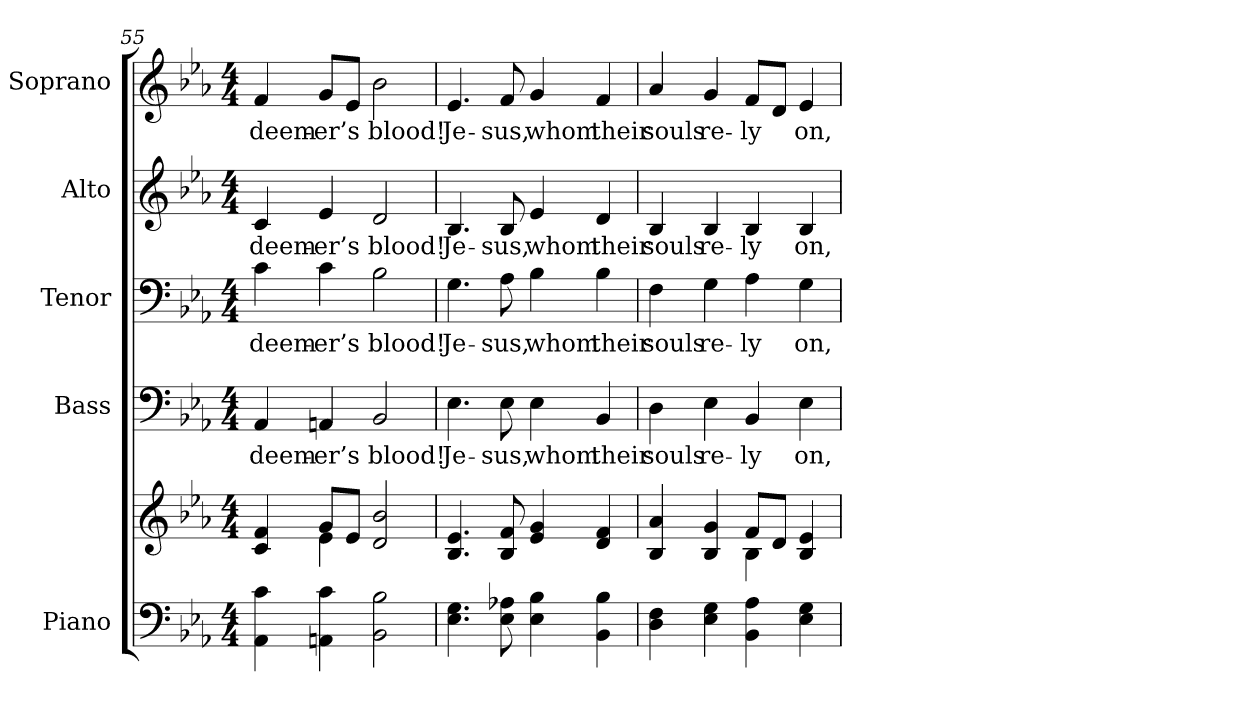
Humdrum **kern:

**kern	**kern	**kern	**text	**kern	**text	**kern	**text	**kern	**text
*part5	*part5	*part4	*part4	*part3	*part3	*part2	*part2	*part1	*part1
*staff6	*staff5	*staff4	*staff4	*staff3	*staff3	*staff2	*staff2	*staff1	*staff1
*I"Piano	*	*I"Bass	*	*I"Tenor	*	*I"Alto	*	*I"Soprano	*
*I'Pno.	*	*I'B.	*	*I'T.	*	*I'A.	*	*I'S.	*
!!LO:PB:g=z
*clefF4	*clefG2	*clefF4	*	*clefF4	*	*clefG2	*	*clefG2	*
*k[b-e-a-]	*k[b-e-a-]	*k[b-e-a-]	*	*k[b-e-a-]	*	*k[b-e-a-]	*	*k[b-e-a-]	*
*E-:	*E-:	*E-:	*	*E-:	*	*E-:	*	*E-:	*
*M4/4	*M4/4	*M4/4	*	*M4/4	*	*M4/4	*	*M4/4	*
=55	=55	=55	=55	=55	=55	=55	=55	=55	=55
*	*^	*	*	*	*	*	*	*	*
!	!	!	!	!LO:LY:b:color=#000000	!	!	!	!	!	!
!	!	!	!	!	!	!LO:LY:b:color=#000000	!	!	!	!
!	!	!	!	!	!	!	!	!LO:LY:b:color=#000000	!	!
!	!	!	!	!	!	!	!	!	!	!LO:LY:b:color=#000000
4AA-i\ 4ci	4ci/ 4fi	4ryy	4AA-i/	-deem-	4ci\	-deem-	4ci/	-deem-	4fi/	-deem-
!	!	!	!	!LO:LY:b:color=#000000	!	!	!	!	!	!
!	!	!	!	!	!	!LO:LY:b:color=#000000	!	!	!	!
!	!	!	!	!	!	!	!	!LO:LY:b:color=#000000	!	!
!	!	!	!	!	!	!	!	!	!	!LO:LY:b:color=#000000
4AAni\ 4ci	8gi/L	4e-i\	4AAni/	-er’s	4ci\	-er’s	4e-i/	-er’s	8gi/L	-er’s
.	8e-i/J	.	.	.	.	.	.	.	8e-i/J	.
!	!	!	!	!LO:LY:b:color=#000000	!	!	!	!	!	!
!	!	!	!	!	!	!LO:LY:b:color=#000000	!	!	!	!
!	!	!	!	!	!	!	!	!LO:LY:b:color=#000000	!	!
!	!	!	!	!	!	!	!	!	!	!LO:LY:b:color=#000000
2BB-i\ 2B-i	2di/ 2b-i	2ryy	2BB-i/	blood!	2B-i\	blood!	2di/	blood!	2b-i\	blood!
*	*v	*v	*	*	*	*	*	*	*	*
=56	=56	=56	=56	=56	=56	=56	=56	=56	=56
*	*^	*	*	*	*	*	*	*	*
!	!	!	!	!LO:LY:b:color=#000000	!	!	!	!	!	!
*	*v	*v	*	*	*	*	*	*	*	*
*	*^	*	*	*	*	*	*	*	*
!	!	!	!	!	!	!LO:LY:b:color=#000000	!	!	!	!
*	*v	*v	*	*	*	*	*	*	*	*
*	*^	*	*	*	*	*	*	*	*
!	!	!	!	!	!	!	!	!LO:LY:b:color=#000000	!	!
*	*v	*v	*	*	*	*	*	*	*	*
*	*^	*	*	*	*	*	*	*	*
!	!	!	!	!	!	!	!	!	!	!LO:LY:b:color=#000000
*	*v	*v	*	*	*	*	*	*	*	*
4.E-i\ 4.Gi	4.B-i/ 4.e-i	4.E-i\	Je-	4.Gi\	Je-	4.B-i/	Je-	4.e-i/	Je-
!	!	!	!LO:LY:b:color=#000000	!	!	!	!	!	!
!	!	!	!	!	!LO:LY:b:color=#000000	!	!	!	!
!	!	!	!	!	!	!	!LO:LY:b:color=#000000	!	!
!	!	!	!	!	!	!	!	!	!LO:LY:b:color=#000000
8E-i\ 8A-Xi	8B-i/ 8fi	8E-i\	-sus,	8A-i\	-sus,	8B-i/	-sus,	8fi/	-sus,
!	!	!	!LO:LY:b:color=#000000	!	!	!	!	!	!
!	!	!	!	!	!LO:LY:b:color=#000000	!	!	!	!
!	!	!	!	!	!	!	!LO:LY:b:color=#000000	!	!
!	!	!	!	!	!	!	!	!	!LO:LY:b:color=#000000
4E-i\ 4B-i	4e-i/ 4gi	4E-i\	whom	4B-i\	whom	4e-i/	whom	4gi/	whom
!	!	!	!LO:LY:b:color=#000000	!	!	!	!	!	!
!	!	!	!	!	!LO:LY:b:color=#000000	!	!	!	!
!	!	!	!	!	!	!	!LO:LY:b:color=#000000	!	!
!	!	!	!	!	!	!	!	!	!LO:LY:b:color=#000000
4BB-i\ 4B-i	4di/ 4fi	4BB-i/	their	4B-i\	their	4di/	their	4fi/	their
!!LO:PB:g=z
=57	=57	=57	=57	=57	=57	=57	=57	=57	=57
*	*^	*	*	*	*	*	*	*	*
!	!	!	!	!LO:LY:b:color=#000000	!	!	!	!	!	!
!	!	!	!	!	!	!LO:LY:b:color=#000000	!	!	!	!
!	!	!	!	!	!	!	!	!LO:LY:b:color=#000000	!	!
!	!	!	!	!	!	!	!	!	!	!LO:LY:b:color=#000000
4Di\ 4Fi	4B-i/ 4a-i	2ryy	4Di\	souls	4Fi\	souls	4B-i/	souls	4a-i/	souls
!	!	!	!	!LO:LY:b:color=#000000	!	!	!	!	!	!
!	!	!	!	!	!	!LO:LY:b:color=#000000	!	!	!	!
!	!	!	!	!	!	!	!	!LO:LY:b:color=#000000	!	!
!	!	!	!	!	!	!	!	!	!	!LO:LY:b:color=#000000
4E-i\ 4Gi	4B-i/ 4gi	.	4E-i\	re-	4Gi\	re-	4B-i/	re-	4gi/	re-
!	!	!	!	!LO:LY:b:color=#000000	!	!	!	!	!	!
!	!	!	!	!	!	!LO:LY:b:color=#000000	!	!	!	!
!	!	!	!	!	!	!	!	!LO:LY:b:color=#000000	!	!
!	!	!	!	!	!	!	!	!	!	!LO:LY:b:color=#000000
4BB-i\ 4A-i	8fi/L	4B-i\	4BB-i/	-ly	4A-i\	-ly	4B-i/	-ly	8fi/L	-ly
.	8di/J	.	.	.	.	.	.	.	8di/J	.
!	!	!	!	!LO:LY:b:color=#000000	!	!	!	!	!	!
!	!	!	!	!	!	!LO:LY:b:color=#000000	!	!	!	!
!	!	!	!	!	!	!	!	!LO:LY:b:color=#000000	!	!
!	!	!	!	!	!	!	!	!	!	!LO:LY:b:color=#000000
4E-i\ 4Gi	4B-i/ 4e-i	4ryy	4E-i\	on,	4Gi\	on,	4B-i/	on,	4e-i/	on,
*	*v	*v	*	*	*	*	*	*	*	*
=	=	=	=	=	=	=	=	=	=
*-	*-	*-	*-	*-	*-	*-	*-	*-	*-
